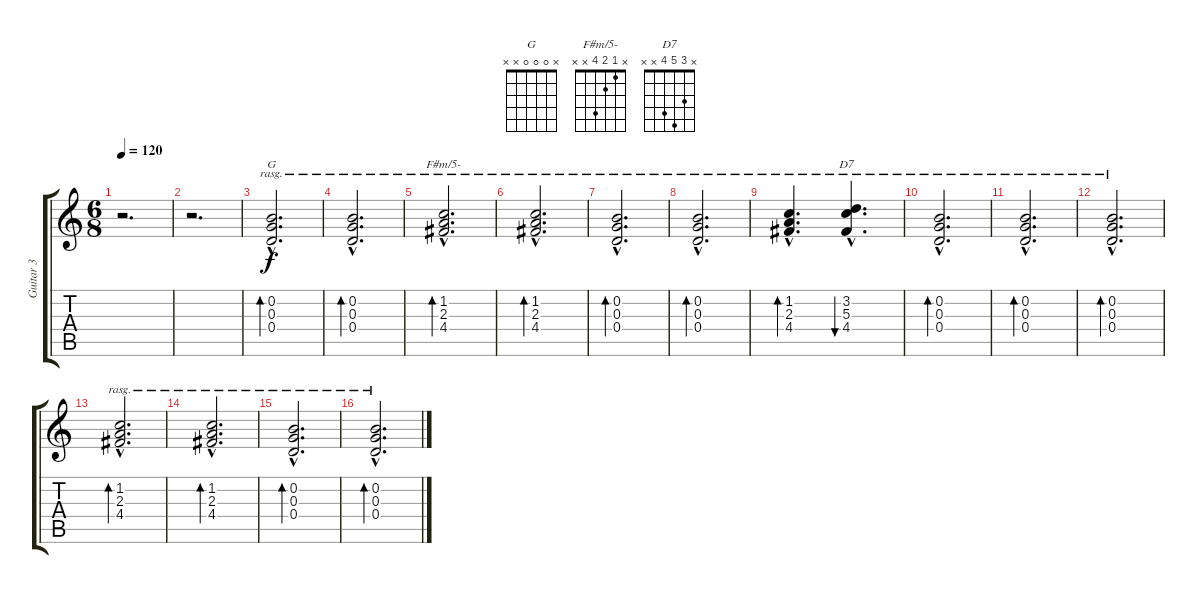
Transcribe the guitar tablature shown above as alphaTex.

\track ("Guitar 3" "Guitar 3") {instrument acousticguitarsteel}
\staff {score tabs}
\tuning (E4 B3 G3 D3 A2 E2) {hide}
\chord ("G" x 0 0 0 x x)
\chord ("F#m/5-" x 1 2 4 x x)
\chord ("D7" x 3 5 4 x x)
\ts (6 8)
\tempo 120
\clef g2
\ks c
r.2{d dy f instrument acousticguitarsteel} |
r.2{d} |
(0.2{hac} 0.3{hac} 0.4{hac}).2{d bd 480 ch "G" rasg ii} |
(0.2{hac} 0.3{hac} 0.4{hac}).2{d bd 480 rasg ii} |
(1.2{hac} 2.3{hac} 4.4{hac}).2{d bd 480 ch "F#m/5-" rasg ii} |
(1.2{hac} 2.3{hac} 4.4{hac}).2{d bd 480 rasg ii} |
(0.2{hac} 0.3{hac} 0.4{hac}).2{d bd 480 rasg ii} |
(0.2{hac} 0.3{hac} 0.4{hac}).2{d bd 480 rasg ii} |
(1.2{hac} 2.3{hac} 4.4{hac}).4{d bd 480 rasg ii} (3.2{hac} 5.3{hac} 4.4{hac}).4{d bu 480 ch "D7" rasg ii} |
(0.2{hac} 0.3{hac} 0.4{hac}).2{d bd 480 rasg ii} |
(0.2{hac} 0.3{hac} 0.4{hac}).2{d bd 480 rasg ii} |
(0.2{hac} 0.3{hac} 0.4{hac}).2{d bd 480 rasg ii} |
(1.2{hac} 2.3{hac} 4.4{hac}).2{d bd 480 rasg ii} |
(1.2{hac} 2.3{hac} 4.4{hac}).2{d bd 480 rasg ii} |
(0.2{hac} 0.3{hac} 0.4{hac}).2{d bd 480 rasg ii} |
(0.2{hac} 0.3{hac} 0.4{hac}).2{d bd 480 rasg ii}
